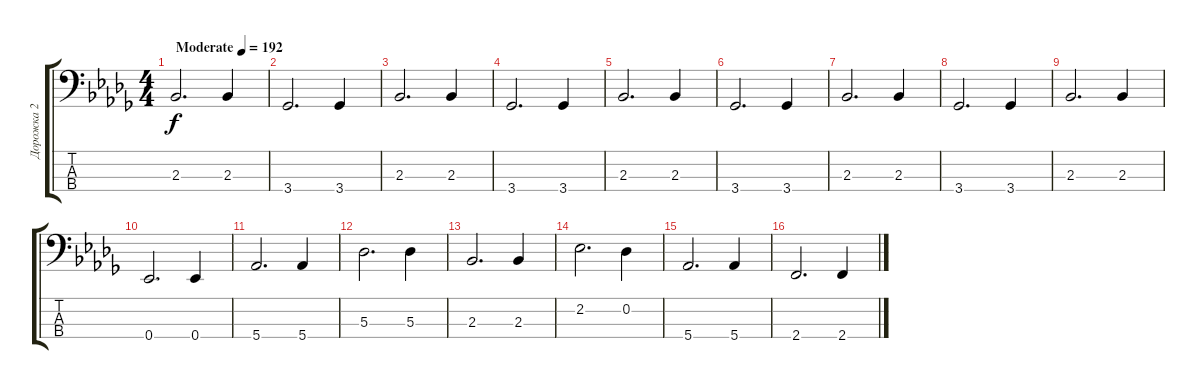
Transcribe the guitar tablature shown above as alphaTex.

\track ("Дорожка 2" "Дорожка 2") {instrument electricbassfinger}
\staff {score tabs}
\tuning (Gb2 Db2 Ab1 Eb1) {hide}
\ts (4 4)
\tempo (192 "Moderate")
\clef f4
\ks bbminor
2.3.2{d dy f instrument electricbassfinger} 2.3.4 |
3.4.2{d} 3.4.4 |
2.3.2{d} 2.3.4 |
3.4.2{d} 3.4.4 |
2.3.2{d} 2.3.4 |
3.4.2{d} 3.4.4 |
2.3.2{d} 2.3.4 |
3.4.2{d} 3.4.4 |
2.3.2{d} 2.3.4 |
0.4.2{d} 0.4.4 |
5.4.2{d} 5.4.4 |
5.3.2{d} 5.3.4 |
2.3.2{d} 2.3.4 |
2.2.2{d} 0.2.4 |
5.4.2{d} 5.4.4 |
2.4.2{d} 2.4.4
